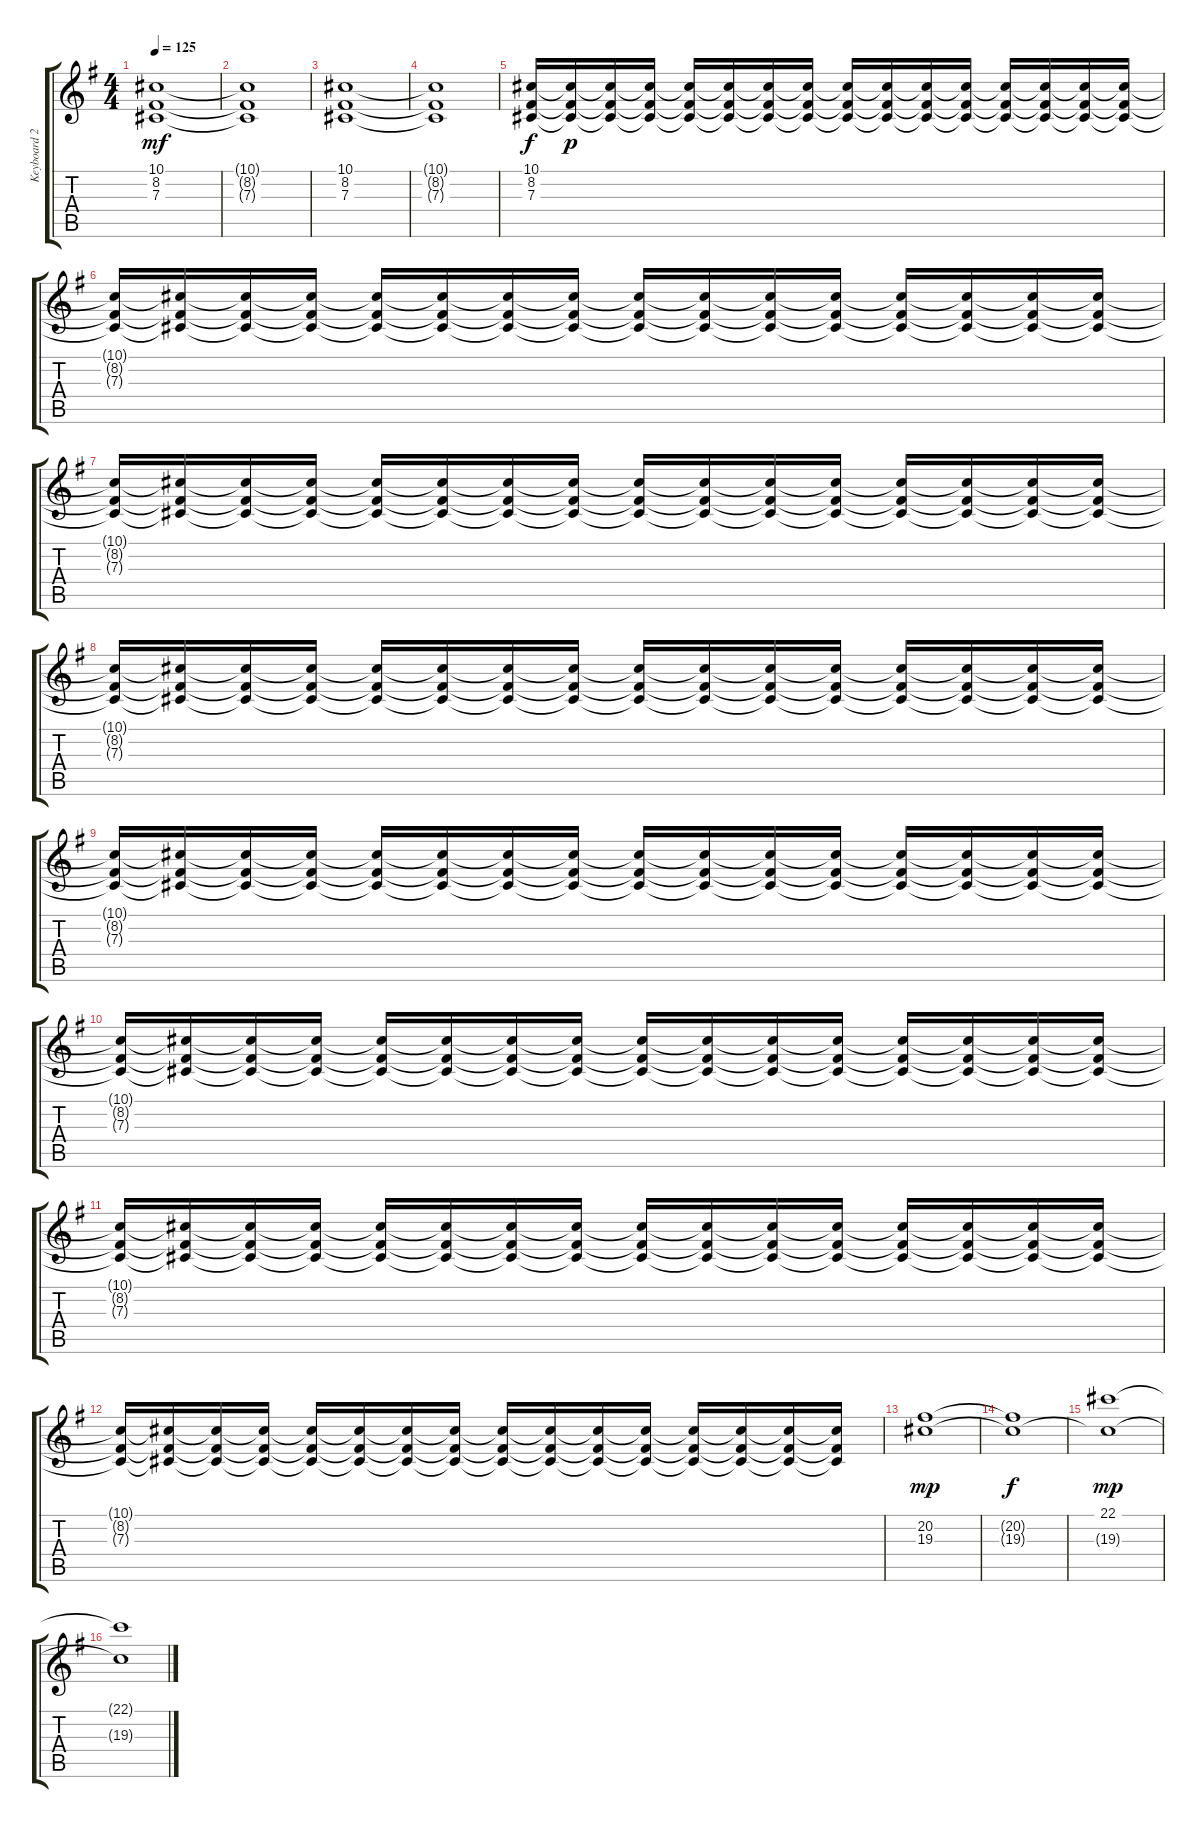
\track ("Keyboard 2" "Keyboard 2") {instrument pad8sweep}
\staff {score tabs}
\tuning (Eb4 Bb3 Gb3 Db3 Ab2 Eb2) {hide}
\ts (4 4)
\tempo 125
\clef g2
\ks eminor
(10.1 8.2 7.3).1{dy mf} |
(10.1{t} 8.2{t} 7.3{t}).1 |
(10.1 8.2 7.3).1 |
(10.1{t} 8.2{t} 7.3{t}).1 |
(10.1 8.2 7.3).16{dy f volume 5 balance 13} (10.1{t} 8.2{t} 7.3{t}).16{dy p balance 3} (10.1{t} 8.2{t} 7.3{t}).16{balance 13} (10.1{t} 8.2{t} 7.3{t}).16{balance 3} (10.1{t} 8.2{t} 7.3{t}).16{balance 13} (10.1{t} 8.2{t} 7.3{t}).16{balance 3} (10.1{t} 8.2{t} 7.3{t}).16{balance 13} (10.1{t} 8.2{t} 7.3{t}).16{balance 3} (10.1{t} 8.2{t} 7.3{t}).16{balance 13} (10.1{t} 8.2{t} 7.3{t}).16{balance 3} (10.1{t} 8.2{t} 7.3{t}).16{balance 13} (10.1{t} 8.2{t} 7.3{t}).16{balance 3} (10.1{t} 8.2{t} 7.3{t}).16{balance 13} (10.1{t} 8.2{t} 7.3{t}).16{balance 3} (10.1{t} 8.2{t} 7.3{t}).16{balance 13} (10.1{t} 8.2{t} 7.3{t}).16{balance 3} |
(10.1{t} 8.2{t} 7.3{t}).16{balance 13} (10.1{t} 8.2{t} 7.3{t}).16{balance 3} (10.1{t} 8.2{t} 7.3{t}).16{balance 13} (10.1{t} 8.2{t} 7.3{t}).16{balance 3} (10.1{t} 8.2{t} 7.3{t}).16{balance 13} (10.1{t} 8.2{t} 7.3{t}).16{balance 3} (10.1{t} 8.2{t} 7.3{t}).16{balance 13} (10.1{t} 8.2{t} 7.3{t}).16{balance 3} (10.1{t} 8.2{t} 7.3{t}).16{balance 13} (10.1{t} 8.2{t} 7.3{t}).16{balance 3} (10.1{t} 8.2{t} 7.3{t}).16{balance 13} (10.1{t} 8.2{t} 7.3{t}).16{balance 3} (10.1{t} 8.2{t} 7.3{t}).16{balance 13} (10.1{t} 8.2{t} 7.3{t}).16{balance 3} (10.1{t} 8.2{t} 7.3{t}).16{balance 13} (10.1{t} 8.2{t} 7.3{t}).16{balance 3} |
(10.1{t} 8.2{t} 7.3{t}).16{balance 13} (10.1{t} 8.2{t} 7.3{t}).16{balance 3} (10.1{t} 8.2{t} 7.3{t}).16{balance 13} (10.1{t} 8.2{t} 7.3{t}).16{balance 3} (10.1{t} 8.2{t} 7.3{t}).16{balance 13} (10.1{t} 8.2{t} 7.3{t}).16{balance 3} (10.1{t} 8.2{t} 7.3{t}).16{balance 13} (10.1{t} 8.2{t} 7.3{t}).16{balance 3} (10.1{t} 8.2{t} 7.3{t}).16{balance 13} (10.1{t} 8.2{t} 7.3{t}).16{balance 3} (10.1{t} 8.2{t} 7.3{t}).16{balance 13} (10.1{t} 8.2{t} 7.3{t}).16{balance 3} (10.1{t} 8.2{t} 7.3{t}).16{balance 13} (10.1{t} 8.2{t} 7.3{t}).16{balance 3} (10.1{t} 8.2{t} 7.3{t}).16{balance 13} (10.1{t} 8.2{t} 7.3{t}).16{balance 3} |
(10.1{t} 8.2{t} 7.3{t}).16{balance 13} (10.1{t} 8.2{t} 7.3{t}).16{balance 3} (10.1{t} 8.2{t} 7.3{t}).16{balance 13} (10.1{t} 8.2{t} 7.3{t}).16{balance 3} (10.1{t} 8.2{t} 7.3{t}).16{balance 13} (10.1{t} 8.2{t} 7.3{t}).16{balance 3} (10.1{t} 8.2{t} 7.3{t}).16{balance 13} (10.1{t} 8.2{t} 7.3{t}).16{balance 3} (10.1{t} 8.2{t} 7.3{t}).16{balance 13} (10.1{t} 8.2{t} 7.3{t}).16{balance 3} (10.1{t} 8.2{t} 7.3{t}).16{balance 13} (10.1{t} 8.2{t} 7.3{t}).16{balance 3} (10.1{t} 8.2{t} 7.3{t}).16{balance 13} (10.1{t} 8.2{t} 7.3{t}).16{balance 3} (10.1{t} 8.2{t} 7.3{t}).16{balance 13} (10.1{t} 8.2{t} 7.3{t}).16{balance 3} |
(10.1{t} 8.2{t} 7.3{t}).16{balance 13} (10.1{t} 8.2{t} 7.3{t}).16{balance 3} (10.1{t} 8.2{t} 7.3{t}).16{balance 13} (10.1{t} 8.2{t} 7.3{t}).16{balance 3} (10.1{t} 8.2{t} 7.3{t}).16{balance 13} (10.1{t} 8.2{t} 7.3{t}).16{balance 3} (10.1{t} 8.2{t} 7.3{t}).16{balance 13} (10.1{t} 8.2{t} 7.3{t}).16{balance 3} (10.1{t} 8.2{t} 7.3{t}).16{balance 13} (10.1{t} 8.2{t} 7.3{t}).16{balance 3} (10.1{t} 8.2{t} 7.3{t}).16{balance 13} (10.1{t} 8.2{t} 7.3{t}).16{balance 3} (10.1{t} 8.2{t} 7.3{t}).16{balance 13} (10.1{t} 8.2{t} 7.3{t}).16{balance 3} (10.1{t} 8.2{t} 7.3{t}).16{balance 13} (10.1{t} 8.2{t} 7.3{t}).16{balance 3} |
(10.1{t} 8.2{t} 7.3{t}).16{balance 13} (10.1{t} 8.2{t} 7.3{t}).16{balance 3} (10.1{t} 8.2{t} 7.3{t}).16{balance 13} (10.1{t} 8.2{t} 7.3{t}).16{balance 3} (10.1{t} 8.2{t} 7.3{t}).16{balance 13} (10.1{t} 8.2{t} 7.3{t}).16{balance 3} (10.1{t} 8.2{t} 7.3{t}).16{balance 13} (10.1{t} 8.2{t} 7.3{t}).16{balance 3} (10.1{t} 8.2{t} 7.3{t}).16{balance 13} (10.1{t} 8.2{t} 7.3{t}).16{balance 3} (10.1{t} 8.2{t} 7.3{t}).16{balance 13} (10.1{t} 8.2{t} 7.3{t}).16{balance 3} (10.1{t} 8.2{t} 7.3{t}).16{balance 13} (10.1{t} 8.2{t} 7.3{t}).16{balance 3} (10.1{t} 8.2{t} 7.3{t}).16{balance 13} (10.1{t} 8.2{t} 7.3{t}).16{balance 3} |
(10.1{t} 8.2{t} 7.3{t}).16{balance 13} (10.1{t} 8.2{t} 7.3{t}).16{balance 3} (10.1{t} 8.2{t} 7.3{t}).16{balance 13} (10.1{t} 8.2{t} 7.3{t}).16{balance 3} (10.1{t} 8.2{t} 7.3{t}).16{balance 13} (10.1{t} 8.2{t} 7.3{t}).16{balance 3} (10.1{t} 8.2{t} 7.3{t}).16{balance 13} (10.1{t} 8.2{t} 7.3{t}).16{balance 3} (10.1{t} 8.2{t} 7.3{t}).16{balance 13} (10.1{t} 8.2{t} 7.3{t}).16{balance 3} (10.1{t} 8.2{t} 7.3{t}).16{balance 13} (10.1{t} 8.2{t} 7.3{t}).16{balance 3} (10.1{t} 8.2{t} 7.3{t}).16{balance 13} (10.1{t} 8.2{t} 7.3{t}).16{balance 3} (10.1{t} 8.2{t} 7.3{t}).16{balance 13} (10.1{t} 8.2{t} 7.3{t}).16{balance 3} |
(10.1{t} 8.2{t} 7.3{t}).16{volume 10 balance 13} (10.1{t} 8.2{t} 7.3{t}).16{balance 3} (10.1{t} 8.2{t} 7.3{t}).16{balance 13} (10.1{t} 8.2{t} 7.3{t}).16{balance 3} (10.1{t} 8.2{t} 7.3{t}).16{balance 13} (10.1{t} 8.2{t} 7.3{t}).16{balance 3} (10.1{t} 8.2{t} 7.3{t}).16{balance 13} (10.1{t} 8.2{t} 7.3{t}).16{balance 3} (10.1{t} 8.2{t} 7.3{t}).16{balance 13} (10.1{t} 8.2{t} 7.3{t}).16{balance 3} (10.1{t} 8.2{t} 7.3{t}).16{balance 13} (10.1{t} 8.2{t} 7.3{t}).16{balance 3} (10.1{t} 8.2{t} 7.3{t}).16{balance 13} (10.1{t} 8.2{t} 7.3{t}).16{balance 3} (10.1{t} 8.2{t} 7.3{t}).16{balance 13} (10.1{t} 8.2{t} 7.3{t}).16{balance 3} |
(20.2 19.3).1{dy mp volume 10 balance 8} |
(20.2{t} 19.3{t}).1{dy f} |
(22.1 19.3{t}).1{dy mp} |
(22.1{t} 19.3{t}).1
